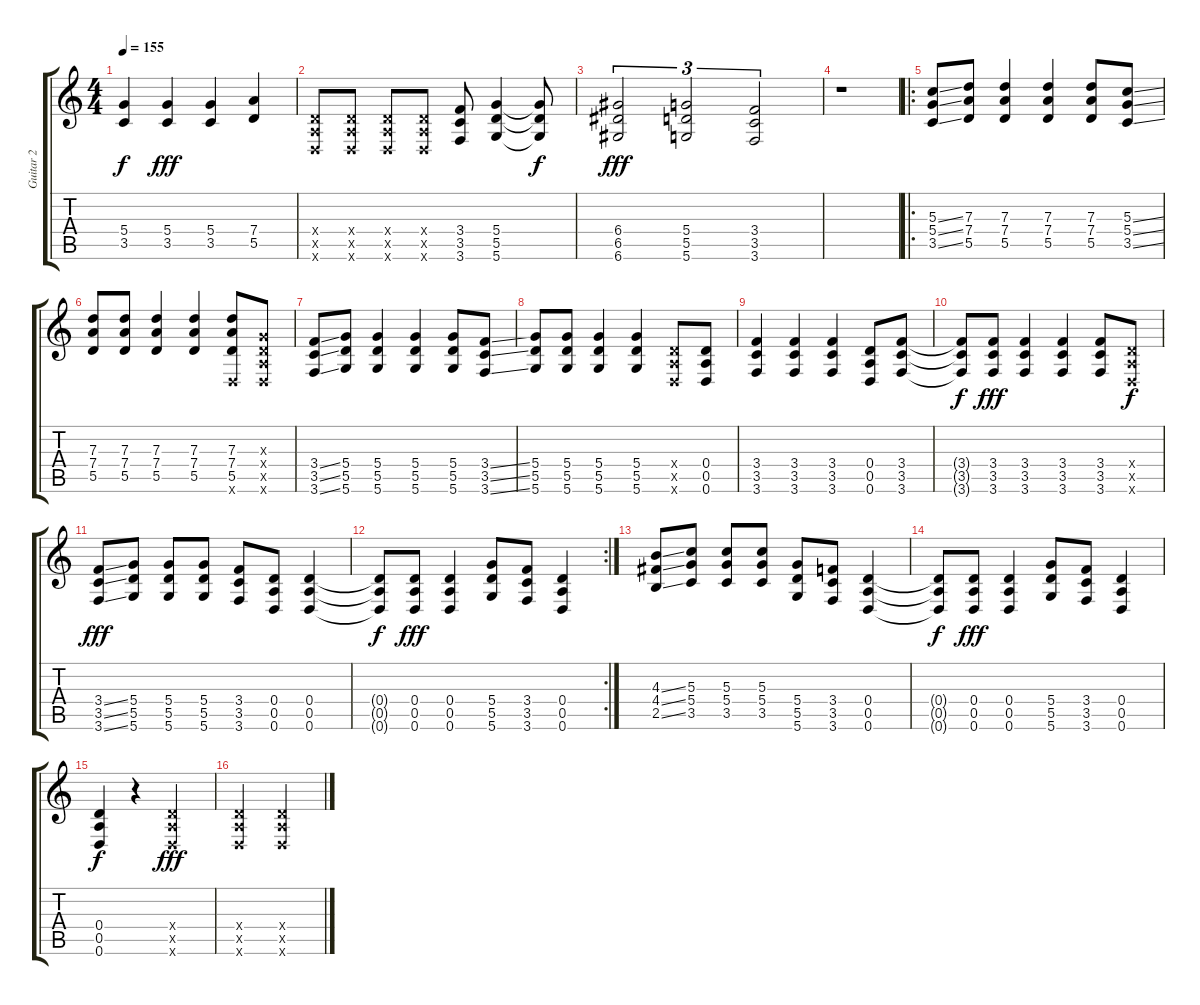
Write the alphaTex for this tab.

\track ("Guitar 2" "Guitar 2") {instrument acousticguitarsteel}
\staff {score tabs}
\tuning (E4 B3 G3 D3 A2 D2) {hide}
\ts (4 4)
\tempo 155
\clef g2
\ks c
(5.4{t} 3.5{t}).4{dy f} (5.4 3.5).4{dy fff} (5.4 3.5).4 (7.4 5.5).4 |
(0.4{x} 0.5{x} 0.6{x}).8 (0.4{x} 0.5{x} 0.6{x}).8 (0.4{x} 0.5{x} 0.6{x}).8 (0.4{x} 0.5{x} 0.6{x}).8 (3.4 3.5 3.6).8 (5.4 5.5 5.6).4 (5.4{t} 5.5{t} 5.6{t}).8{dy f} |
(6.4 6.5 6.6).2{tu (3 2) dy fff} (5.4 5.5 5.6).2{tu (3 2)} (3.4 3.5 3.6).2{tu (3 2)} |
r.1 |
\ro
(5.3{ss} 5.4{ss} 3.5{ss}).8 (7.3 7.4 5.5).8 (7.3 7.4 5.5).4 (7.3 7.4 5.5).4 (7.3 7.4 5.5).8 (5.3{ss} 5.4{ss} 3.5{ss}).8 |
(7.3 7.4 5.5).8 (7.3 7.4 5.5).8 (7.3 7.4 5.5).4 (7.3 7.4 5.5).4 (7.3 7.4 5.5 0.6{x}).8 (0.3{x} 0.4{x} 0.5{x} 0.6{x}).8 |
(3.4{ss} 3.5{ss} 3.6{ss}).8 (5.4 5.5 5.6).8 (5.4 5.5 5.6).4 (5.4 5.5 5.6).4 (5.4 5.5 5.6).8 (3.4{ss} 3.5{ss} 3.6{ss}).8 |
(5.4 5.5 5.6).8 (5.4 5.5 5.6).8 (5.4 5.5 5.6).4 (5.4 5.5 5.6).4 (0.4{x} 0.5{x} 0.6{x}).8 (0.4 0.5 0.6).8 |
(3.4 3.5 3.6).4 (3.4 3.5 3.6).4 (3.4 3.5 3.6).4 (0.4 0.5 0.6).8 (3.4 3.5 3.6).8 |
(3.4{t} 3.5{t} 3.6{t}).8{dy f} (3.4 3.5 3.6).8{dy fff} (3.4 3.5 3.6).4 (3.4 3.5 3.6).4 (3.4 3.5 3.6).8 (0.4{x} 0.5{x} 0.6{x}).8{dy f} |
(3.4{ss} 3.5{ss} 3.6{ss}).8{dy fff} (5.4 5.5 5.6).8 (5.4 5.5 5.6).8 (5.4 5.5 5.6).8 (3.4 3.5 3.6).8 (0.4 0.5 0.6).8 (0.4 0.5 0.6).4 |
\rc 2
(0.4{t} 0.5{t} 0.6{t}).8{dy f} (0.4 0.5 0.6).8{dy fff} (0.4 0.5 0.6).4 (5.4 5.5 5.6).8 (3.4 3.5 3.6).8 (0.4 0.5 0.6).4 |
(4.3{ss} 4.4{ss} 2.5{ss}).8 (5.3 5.4 3.5).8 (5.3 5.4 3.5).8 (5.3 5.4 3.5).8 (5.4 5.5 5.6).8 (3.4 3.5 3.6).8 (0.4 0.5 0.6).4 |
(0.4{t} 0.5{t} 0.6{t}).8{dy f} (0.4 0.5 0.6).8{dy fff} (0.4 0.5 0.6).4 (5.4 5.5 5.6).8 (3.4 3.5 3.6).8 (0.4 0.5 0.6).4 |
(0.4 0.5 0.6).4{dy f} r.4 (0.4{x} 0.5{x} 0.6{x}).2{dy fff} |
(0.4{x} 0.5{x} 0.6{x}).2 (0.4{x} 0.5{x} 0.6{x}).2
